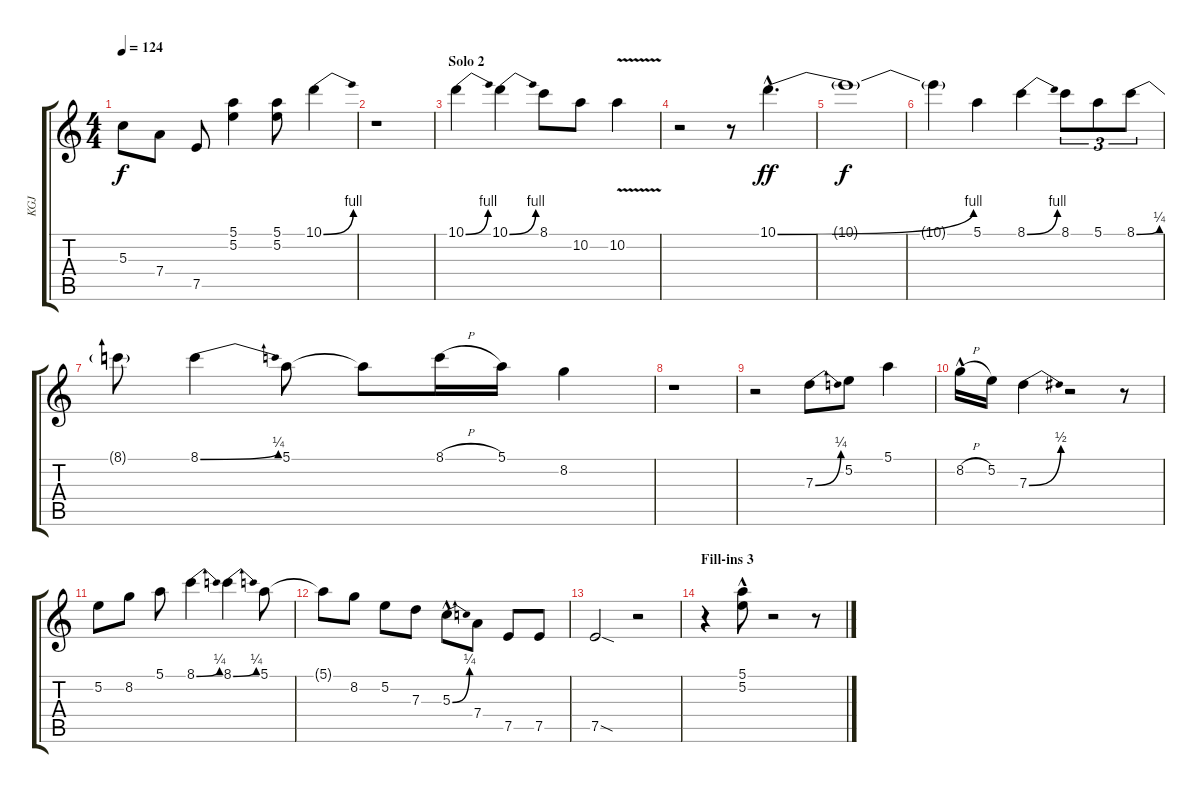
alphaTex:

\track ("KGJ" "KGJ") {instrument overdrivenguitar}
\staff {score tabs}
\tuning (E4 B3 G3 D3 A2 E2) {hide}
\ts (4 4)
\tempo 124
\clef g2
\ks c
5.3{t}.8{dy f} 7.4.8 7.5.8 (5.1 5.2).4 (5.1 5.2).8 10.1{be (bend 0 0 60 4)}.4 |
r.1 |
\section ("" "Solo 2")
10.1{be (bend 0 0 60 4)}.4 10.1{be (bend 0 0 60 4)}.4 8.1.8 10.2.8 10.2{v}.4 |
r.2 r.8 10.1{be (bend 0 0 60 4) hac}.4{d dy ff} |
10.1{t}.1{dy f} |
10.1{t}.4 5.1.4 8.1{be (bend 0 0 60 4)}.4 8.1.8{tu (3 2)} 5.1.8{tu (3 2)} 8.1{be (bend 0 0 60 1)}.8{tu (3 2)} |
8.1{t}.8 8.1{be (bend 0 0 60 1)}.4 5.1.8 5.1{t}.8 8.1{h}.16 5.1.16 8.2.4 |
r.1 |
r.2 7.3{be (bend 0 0 60 1)}.8 5.2.8 5.1.4 |
8.2{h hac}.16 5.2.16 7.3{be (bend 0 0 60 2)}.4 r.2 r.8 |
5.2.8 8.2.8 5.1.8 8.1{be (bend 0 0 60 1)}.4 8.1{be (bend 0 0 60 1)}.4 5.1.8 |
5.1{t}.8 8.2.8 5.2.8 7.3.8 5.3{be (bend 0 0 60 1) hac}.8 7.4.8 7.5.8 7.5.8 |
7.5{sod}.2 r.2 |
\section ("" "Fill-ins 3")
r.4 (5.1{hac} 5.2{hac}).8 r.2 r.8
